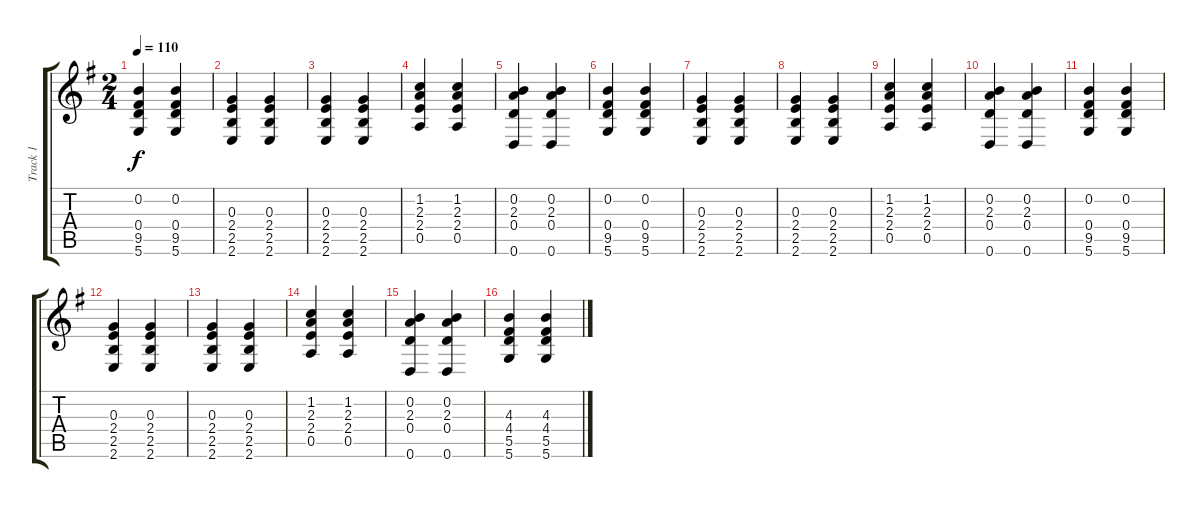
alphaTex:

\track ("Track 1" "Track 1") {instrument acousticguitarnylon}
\staff {score tabs}
\tuning (E4 B3 G3 D3 A2 D2) {hide}
\ts (2 4)
\tempo 110
\clef g2
\ks g
(0.2 0.4 9.5 5.6).4{dy f} (0.2 0.4 9.5 5.6).4 |
(0.3 2.4 2.5 2.6).4 (0.3 2.4 2.5 2.6).4 |
(0.3 2.4 2.5 2.6).4 (0.3 2.4 2.5 2.6).4 |
(1.2 2.3 2.4 0.5).4 (1.2 2.3 2.4 0.5).4 |
(0.2 2.3 0.4 0.6).4 (0.2 2.3 0.4 0.6).4 |
(0.2 0.4 9.5 5.6).4 (0.2 0.4 9.5 5.6).4 |
(0.3 2.4 2.5 2.6).4 (0.3 2.4 2.5 2.6).4 |
(0.3 2.4 2.5 2.6).4 (0.3 2.4 2.5 2.6).4 |
(1.2 2.3 2.4 0.5).4 (1.2 2.3 2.4 0.5).4 |
(0.2 2.3 0.4 0.6).4 (0.2 2.3 0.4 0.6).4 |
(0.2 0.4 9.5 5.6).4 (0.2 0.4 9.5 5.6).4 |
(0.3 2.4 2.5 2.6).4 (0.3 2.4 2.5 2.6).4 |
(0.3 2.4 2.5 2.6).4 (0.3 2.4 2.5 2.6).4 |
(1.2 2.3 2.4 0.5).4 (1.2 2.3 2.4 0.5).4 |
(0.2 2.3 0.4 0.6).4 (0.2 2.3 0.4 0.6).4 |
(4.3 4.4 5.5 5.6).4 (4.3 4.4 5.5 5.6).4
